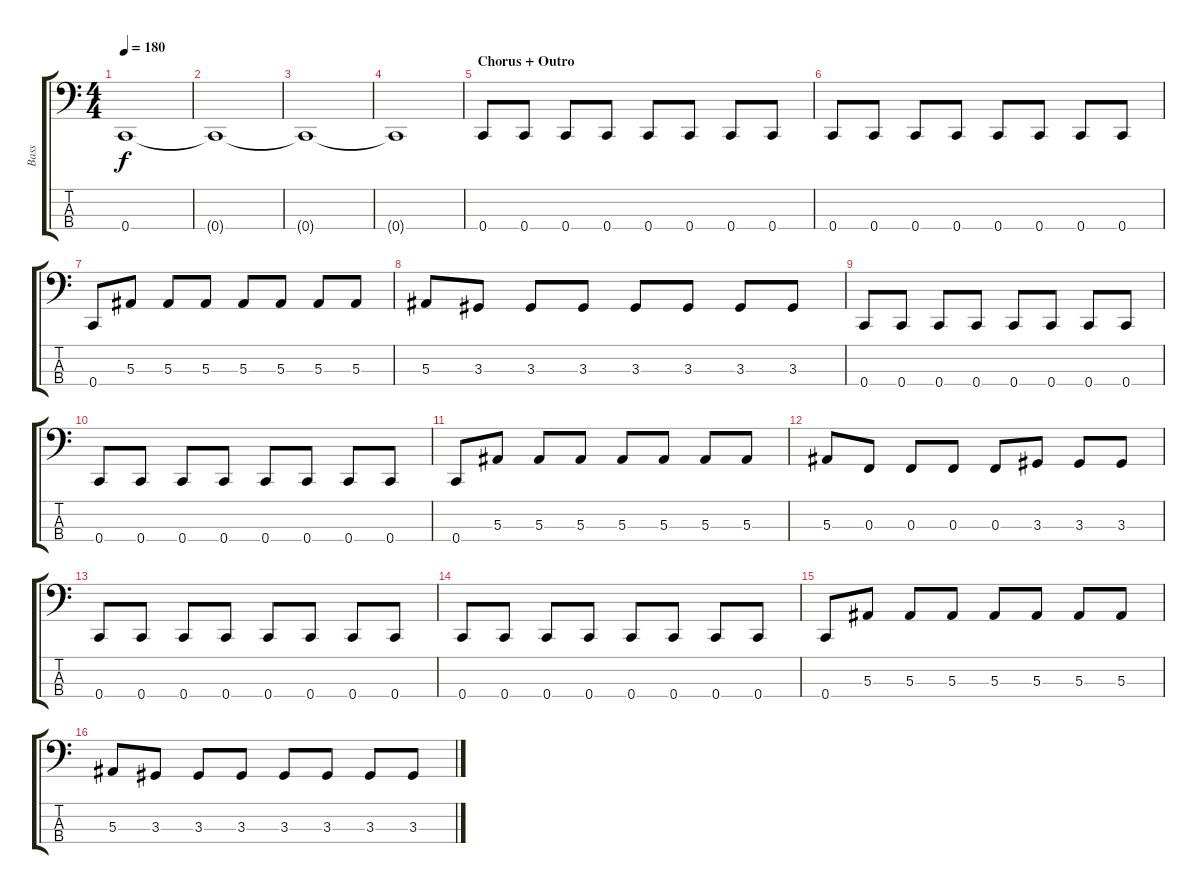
\track ("Bass" "Bass") {instrument electricbasspick}
\staff {score tabs}
\tuning (Eb2 Bb1 F1 C1) {hide}
\ts (4 4)
\tempo 180
\clef f4
\ks c
0.4.1{dy f} |
0.4{t}.1 |
0.4{t}.1 |
0.4{t}.1 |
\section ("" "Chorus + Outro")
0.4.8 0.4.8 0.4.8 0.4.8 0.4.8 0.4.8 0.4.8 0.4.8 |
0.4.8 0.4.8 0.4.8 0.4.8 0.4.8 0.4.8 0.4.8 0.4.8 |
0.4.8 5.3.8 5.3.8 5.3.8 5.3.8 5.3.8 5.3.8 5.3.8 |
5.3.8 3.3.8 3.3.8 3.3.8 3.3.8 3.3.8 3.3.8 3.3.8 |
0.4.8 0.4.8 0.4.8 0.4.8 0.4.8 0.4.8 0.4.8 0.4.8 |
0.4.8 0.4.8 0.4.8 0.4.8 0.4.8 0.4.8 0.4.8 0.4.8 |
0.4.8 5.3.8 5.3.8 5.3.8 5.3.8 5.3.8 5.3.8 5.3.8 |
5.3.8 0.3.8 0.3.8 0.3.8 0.3.8 3.3.8 3.3.8 3.3.8 |
0.4.8 0.4.8 0.4.8 0.4.8 0.4.8 0.4.8 0.4.8 0.4.8 |
0.4.8 0.4.8 0.4.8 0.4.8 0.4.8 0.4.8 0.4.8 0.4.8 |
0.4.8 5.3.8 5.3.8 5.3.8 5.3.8 5.3.8 5.3.8 5.3.8 |
5.3.8 3.3.8 3.3.8 3.3.8 3.3.8 3.3.8 3.3.8 3.3.8
